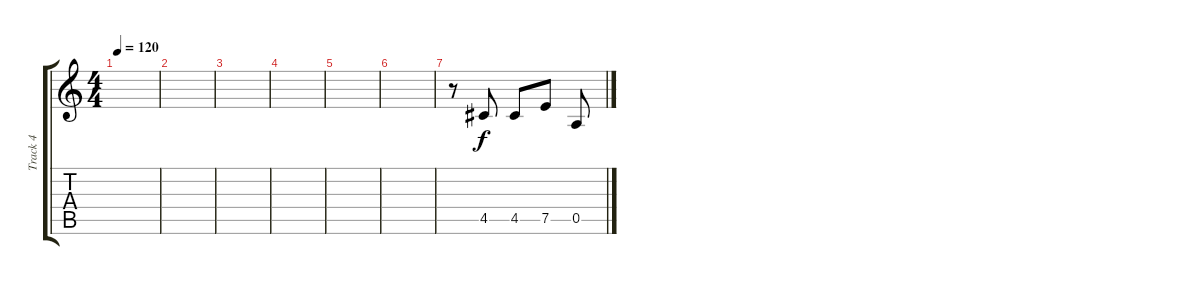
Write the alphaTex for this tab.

\track ("Track 4" "Track 4") {instrument overdrivenguitar}
\staff {score tabs}
\tuning (E4 B3 G3 D3 A2 E2) {hide}
\ts (4 4)
\tempo 120
\clef g2
\ks c
|
|
|
|
|
|
r.8 4.5.8 4.5.8 7.5.8 0.5.8
